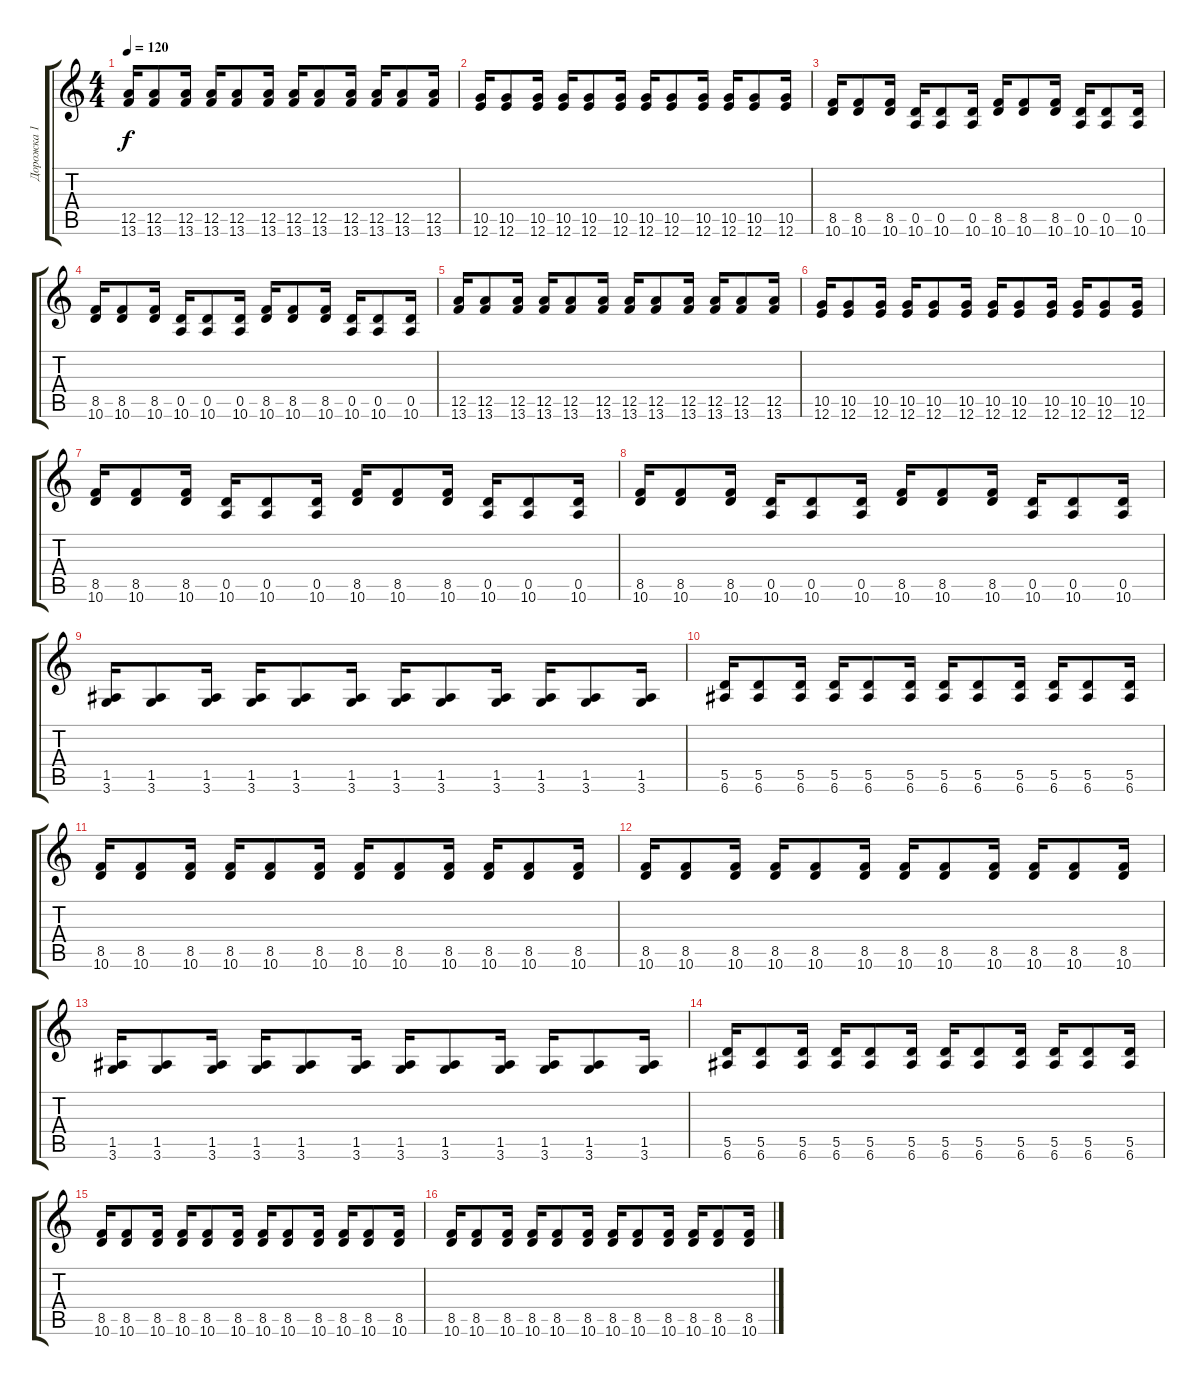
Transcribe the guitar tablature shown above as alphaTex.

\track ("Дорожка 1" "Дорожка 1") {instrument overdrivenguitar}
\staff {score tabs}
\tuning (E4 B3 G3 D3 A2 E2) {hide}
\ts (4 4)
\tempo 120
\clef g2
\ks c
(12.5 13.6).16{dy f} (12.5 13.6).8 (12.5 13.6).16 (12.5 13.6).16 (12.5 13.6).8 (12.5 13.6).16 (12.5 13.6).16 (12.5 13.6).8 (12.5 13.6).16 (12.5 13.6).16 (12.5 13.6).8 (12.5 13.6).16 |
(10.5 12.6).16 (10.5 12.6).8 (10.5 12.6).16 (10.5 12.6).16 (10.5 12.6).8 (10.5 12.6).16 (10.5 12.6).16 (10.5 12.6).8 (10.5 12.6).16 (10.5 12.6).16 (10.5 12.6).8 (10.5 12.6).16 |
(8.5 10.6).16 (8.5 10.6).8 (8.5 10.6).16 (0.5 10.6).16 (0.5 10.6).8 (0.5 10.6).16 (8.5 10.6).16 (8.5 10.6).8 (8.5 10.6).16 (0.5 10.6).16 (0.5 10.6).8 (0.5 10.6).16 |
(8.5 10.6).16 (8.5 10.6).8 (8.5 10.6).16 (0.5 10.6).16 (0.5 10.6).8 (0.5 10.6).16 (8.5 10.6).16 (8.5 10.6).8 (8.5 10.6).16 (0.5 10.6).16 (0.5 10.6).8 (0.5 10.6).16 |
(12.5 13.6).16 (12.5 13.6).8 (12.5 13.6).16 (12.5 13.6).16 (12.5 13.6).8 (12.5 13.6).16 (12.5 13.6).16 (12.5 13.6).8 (12.5 13.6).16 (12.5 13.6).16 (12.5 13.6).8 (12.5 13.6).16 |
(10.5 12.6).16 (10.5 12.6).8 (10.5 12.6).16 (10.5 12.6).16 (10.5 12.6).8 (10.5 12.6).16 (10.5 12.6).16 (10.5 12.6).8 (10.5 12.6).16 (10.5 12.6).16 (10.5 12.6).8 (10.5 12.6).16 |
(8.5 10.6).16 (8.5 10.6).8 (8.5 10.6).16 (0.5 10.6).16 (0.5 10.6).8 (0.5 10.6).16 (8.5 10.6).16 (8.5 10.6).8 (8.5 10.6).16 (0.5 10.6).16 (0.5 10.6).8 (0.5 10.6).16 |
(8.5 10.6).16 (8.5 10.6).8 (8.5 10.6).16 (0.5 10.6).16 (0.5 10.6).8 (0.5 10.6).16 (8.5 10.6).16 (8.5 10.6).8 (8.5 10.6).16 (0.5 10.6).16 (0.5 10.6).8 (0.5 10.6).16 |
(1.5 3.6).16 (1.5 3.6).8 (1.5 3.6).16 (1.5 3.6).16 (1.5 3.6).8 (1.5 3.6).16 (1.5 3.6).16 (1.5 3.6).8 (1.5 3.6).16 (1.5 3.6).16 (1.5 3.6).8 (1.5 3.6).16 |
(5.5 6.6).16 (5.5 6.6).8 (5.5 6.6).16 (5.5 6.6).16 (5.5 6.6).8 (5.5 6.6).16 (5.5 6.6).16 (5.5 6.6).8 (5.5 6.6).16 (5.5 6.6).16 (5.5 6.6).8 (5.5 6.6).16 |
(8.5 10.6).16 (8.5 10.6).8 (8.5 10.6).16 (8.5 10.6).16 (8.5 10.6).8 (8.5 10.6).16 (8.5 10.6).16 (8.5 10.6).8 (8.5 10.6).16 (8.5 10.6).16 (8.5 10.6).8 (8.5 10.6).16 |
(8.5 10.6).16 (8.5 10.6).8 (8.5 10.6).16 (8.5 10.6).16 (8.5 10.6).8 (8.5 10.6).16 (8.5 10.6).16 (8.5 10.6).8 (8.5 10.6).16 (8.5 10.6).16 (8.5 10.6).8 (8.5 10.6).16 |
(1.5 3.6).16 (1.5 3.6).8 (1.5 3.6).16 (1.5 3.6).16 (1.5 3.6).8 (1.5 3.6).16 (1.5 3.6).16 (1.5 3.6).8 (1.5 3.6).16 (1.5 3.6).16 (1.5 3.6).8 (1.5 3.6).16 |
(5.5 6.6).16 (5.5 6.6).8 (5.5 6.6).16 (5.5 6.6).16 (5.5 6.6).8 (5.5 6.6).16 (5.5 6.6).16 (5.5 6.6).8 (5.5 6.6).16 (5.5 6.6).16 (5.5 6.6).8 (5.5 6.6).16 |
(8.5 10.6).16 (8.5 10.6).8 (8.5 10.6).16 (8.5 10.6).16 (8.5 10.6).8 (8.5 10.6).16 (8.5 10.6).16 (8.5 10.6).8 (8.5 10.6).16 (8.5 10.6).16 (8.5 10.6).8 (8.5 10.6).16 |
(8.5 10.6).16 (8.5 10.6).8 (8.5 10.6).16 (8.5 10.6).16 (8.5 10.6).8 (8.5 10.6).16 (8.5 10.6).16 (8.5 10.6).8 (8.5 10.6).16 (8.5 10.6).16 (8.5 10.6).8 (8.5 10.6).16
